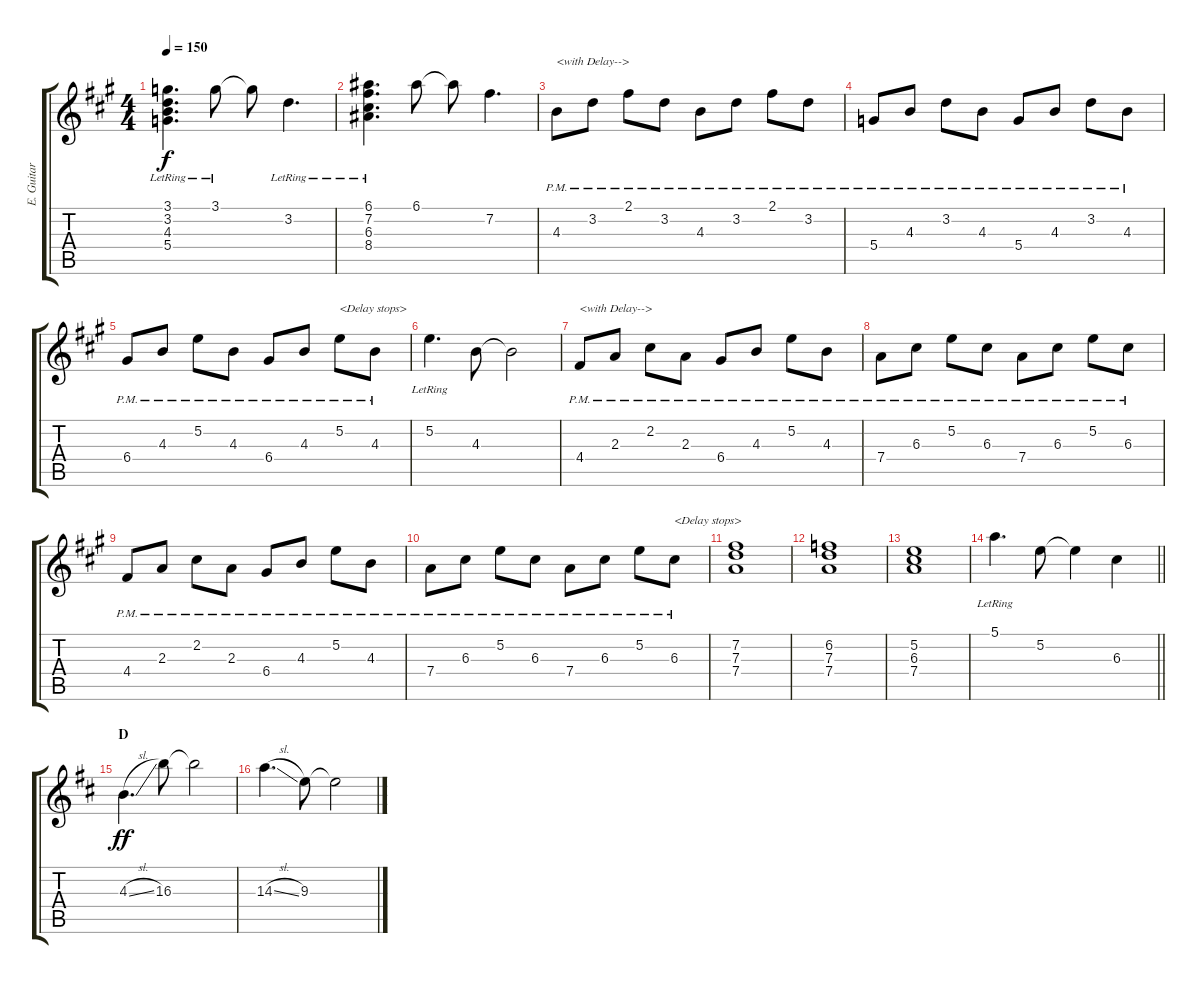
\track ("E. Guitar I" "E. Guitar ") {instrument overdrivenguitar}
\staff {score tabs}
\tuning (E4 B3 G3 D3 A2 E2) {hide}
\ts (4 4)
\tempo 150
\clef g2
\ks a
(3.1{lr} 3.2{lr} 4.3{lr} 5.4{lr}).4{d dy f} 3.1{lr}.8 3.1{t}.8 3.2{lr}.4{d} |
(6.1{lr} 7.2{lr} 6.3{lr} 8.4{lr}).4{d} 6.1.8 6.1{t}.8 7.2.4{d} |
4.3{pm}.8{txt "<with Delay-->"} 3.2{pm}.8 2.1{pm}.8 3.2{pm}.8 4.3{pm}.8 3.2{pm}.8 2.1{pm}.8 3.2{pm}.8 |
5.4{pm}.8 4.3{pm}.8 3.2{pm}.8 4.3{pm}.8 5.4{pm}.8 4.3{pm}.8 3.2{pm}.8 4.3{pm}.8 |
6.4{pm}.8 4.3{pm}.8 5.2{pm}.8 4.3{pm}.8 6.4{pm}.8 4.3{pm}.8 5.2{pm}.8{txt "<Delay stops>"} 4.3{pm}.8 |
5.2{lr}.4{d} 4.3.8 4.3{t}.2 |
4.4{pm}.8{txt "<with Delay-->"} 2.3{pm}.8 2.2{pm}.8 2.3{pm}.8 6.4{pm}.8 4.3{pm}.8 5.2{pm}.8 4.3{pm}.8 |
7.4{pm}.8 6.3{pm}.8 5.2{pm}.8 6.3{pm}.8 7.4{pm}.8 6.3{pm}.8 5.2{pm}.8 6.3{pm}.8 |
4.4{pm}.8 2.3{pm}.8 2.2{pm}.8 2.3{pm}.8 6.4{pm}.8 4.3{pm}.8 5.2{pm}.8 4.3{pm}.8 |
7.4{pm}.8 6.3{pm}.8 5.2{pm}.8 6.3{pm}.8 7.4{pm}.8 6.3{pm}.8 5.2{pm}.8 6.3{pm}.8{txt "<Delay stops>"} |
(7.2 7.3 7.4).1 |
(6.2 7.3 7.4).1 |
(5.2 6.3 7.4).1 |
\barLineRight lightlight
5.1{lr}.4{d} 5.2.8 5.2{t}.4 6.3.4 |
\section ("" "D")
\ks d
4.3{sl}.4{d dy ff} 16.3.8 16.3{t}.2 |
14.3{sl}.4{d} 9.3.8 9.3{t}.2
